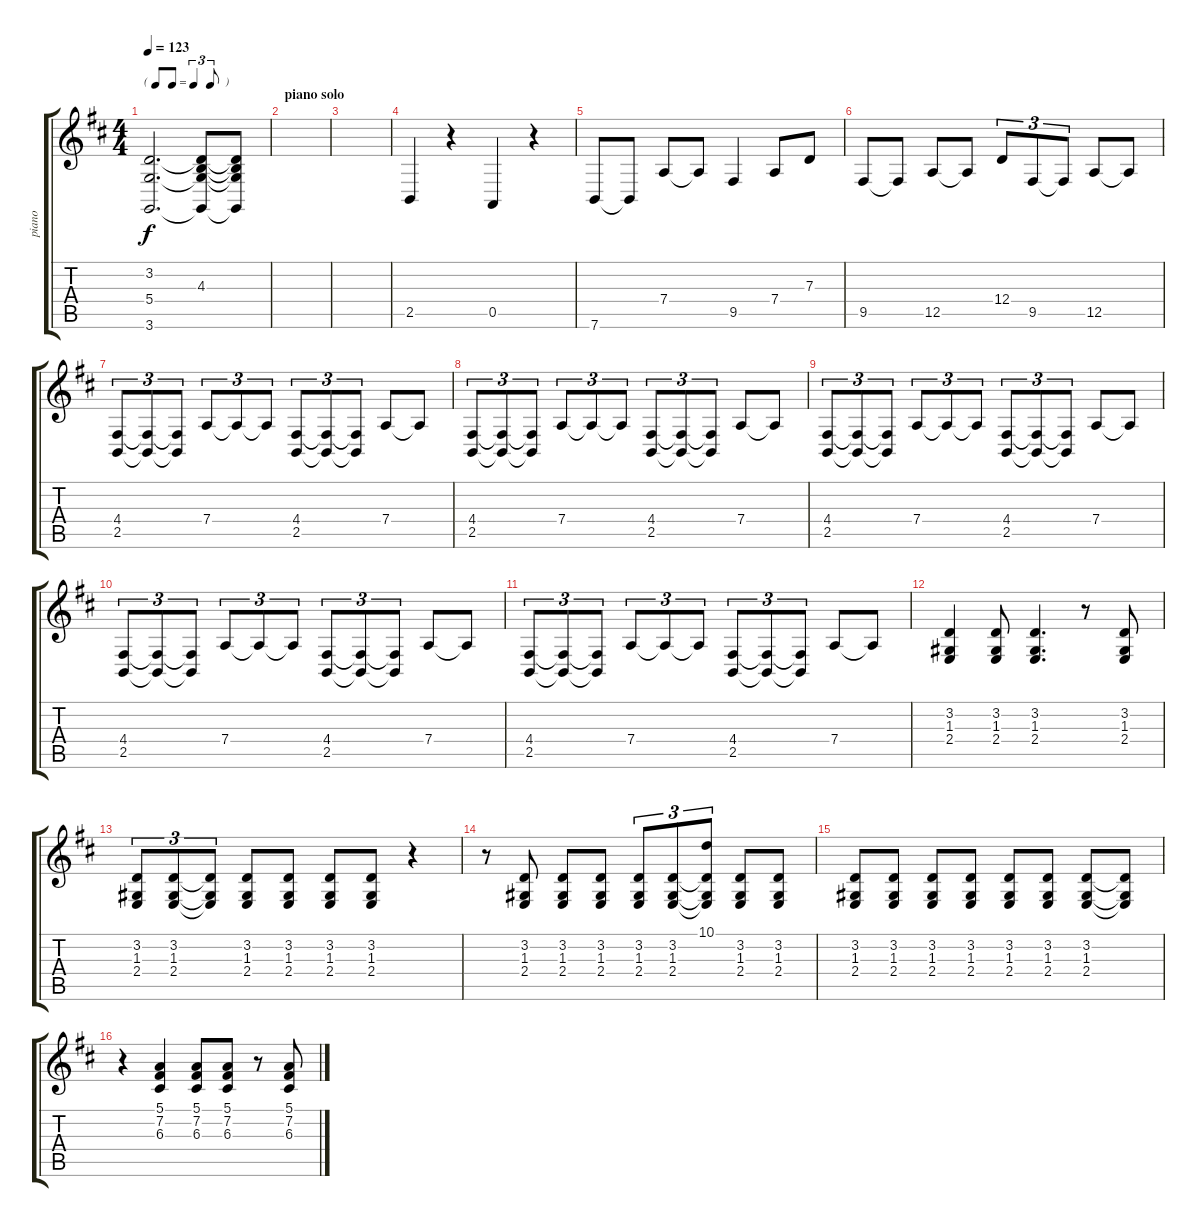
\track ("piano " "piano ") {instrument brightacousticpiano}
\staff {score tabs}
\tuning (E4 B3 G3 D3 A2 E2) {hide}
\ts (4 4)
\tf triplet8th
\tempo 123
\clef g2
\ks d
(3.2{t} 5.4{t} 3.6{t}).2{d dy f} (3.2{t} 4.3{t} 5.4{t} 3.6{t}).8 (3.2{t} 4.3{t} 5.4{t} 3.6{t}).8 |
\section ("" "piano solo")
|
|
2.5.4 r.4 0.5.4 r.4 |
7.6.8 7.6{t}.8 7.4.8 7.4{t}.8 9.5.4 7.4.8 7.3.8 |
9.5.8 9.5{t}.8 12.5.8 12.5{t}.8 12.4.8{tu (3 2)} 9.5.8{tu (3 2)} 9.5{t}.8{tu (3 2)} 12.5.8 12.5{t}.8 |
(4.4 2.5).8{tu (3 2)} (4.4{t} 2.5{t}).8{tu (3 2)} (4.4{t} 2.5{t}).8{tu (3 2)} 7.4.8{tu (3 2)} 7.4{t}.8{tu (3 2)} 7.4{t}.8{tu (3 2)} (4.4 2.5).8{tu (3 2)} (4.4{t} 2.5{t}).8{tu (3 2)} (4.4{t} 2.5{t}).8{tu (3 2)} 7.4.8 7.4{t}.8 |
(4.4 2.5).8{tu (3 2)} (4.4{t} 2.5{t}).8{tu (3 2)} (4.4{t} 2.5{t}).8{tu (3 2)} 7.4.8{tu (3 2)} 7.4{t}.8{tu (3 2)} 7.4{t}.8{tu (3 2)} (4.4 2.5).8{tu (3 2)} (4.4{t} 2.5{t}).8{tu (3 2)} (4.4{t} 2.5{t}).8{tu (3 2)} 7.4.8 7.4{t}.8 |
(4.4 2.5).8{tu (3 2)} (4.4{t} 2.5{t}).8{tu (3 2)} (4.4{t} 2.5{t}).8{tu (3 2)} 7.4.8{tu (3 2)} 7.4{t}.8{tu (3 2)} 7.4{t}.8{tu (3 2)} (4.4 2.5).8{tu (3 2)} (4.4{t} 2.5{t}).8{tu (3 2)} (4.4{t} 2.5{t}).8{tu (3 2)} 7.4.8 7.4{t}.8 |
(4.4 2.5).8{tu (3 2)} (4.4{t} 2.5{t}).8{tu (3 2)} (4.4{t} 2.5{t}).8{tu (3 2)} 7.4.8{tu (3 2)} 7.4{t}.8{tu (3 2)} 7.4{t}.8{tu (3 2)} (4.4 2.5).8{tu (3 2)} (4.4{t} 2.5{t}).8{tu (3 2)} (4.4{t} 2.5{t}).8{tu (3 2)} 7.4.8 7.4{t}.8 |
(4.4 2.5).8{tu (3 2)} (4.4{t} 2.5{t}).8{tu (3 2)} (4.4{t} 2.5{t}).8{tu (3 2)} 7.4.8{tu (3 2)} 7.4{t}.8{tu (3 2)} 7.4{t}.8{tu (3 2)} (4.4 2.5).8{tu (3 2)} (4.4{t} 2.5{t}).8{tu (3 2)} (4.4{t} 2.5{t}).8{tu (3 2)} 7.4.8 7.4{t}.8 |
(3.2 1.3 2.4).4 (3.2 1.3 2.4).8 (3.2 1.3 2.4).4{d} r.8 (3.2 1.3 2.4).8 |
(3.2 1.3 2.4).8{tu (3 2)} (3.2 1.3 2.4).8{tu (3 2)} (3.2{t} 1.3{t} 2.4{t}).8{tu (3 2)} (3.2 1.3 2.4).8 (3.2 1.3 2.4).8 (3.2 1.3 2.4).8 (3.2 1.3 2.4).8 r.4 |
r.8 (3.2 1.3 2.4).8 (3.2 1.3 2.4).8 (3.2 1.3 2.4).8 (3.2 1.3 2.4).8{tu (3 2)} (3.2 1.3 2.4).8{tu (3 2)} (10.1 3.2{t} 1.3{t} 2.4{t}).8{tu (3 2)} (3.2 1.3 2.4).8 (3.2 1.3 2.4).8 |
(3.2 1.3 2.4).8 (3.2 1.3 2.4).8 (3.2 1.3 2.4).8 (3.2 1.3 2.4).8 (3.2 1.3 2.4).8 (3.2 1.3 2.4).8 (3.2 1.3 2.4).8 (3.2{t} 1.3{t} 2.4{t}).8 |
r.4 (5.1 7.2 6.3).4 (5.1 7.2 6.3).8 (5.1 7.2 6.3).8 r.8 (5.1 7.2 6.3).8
